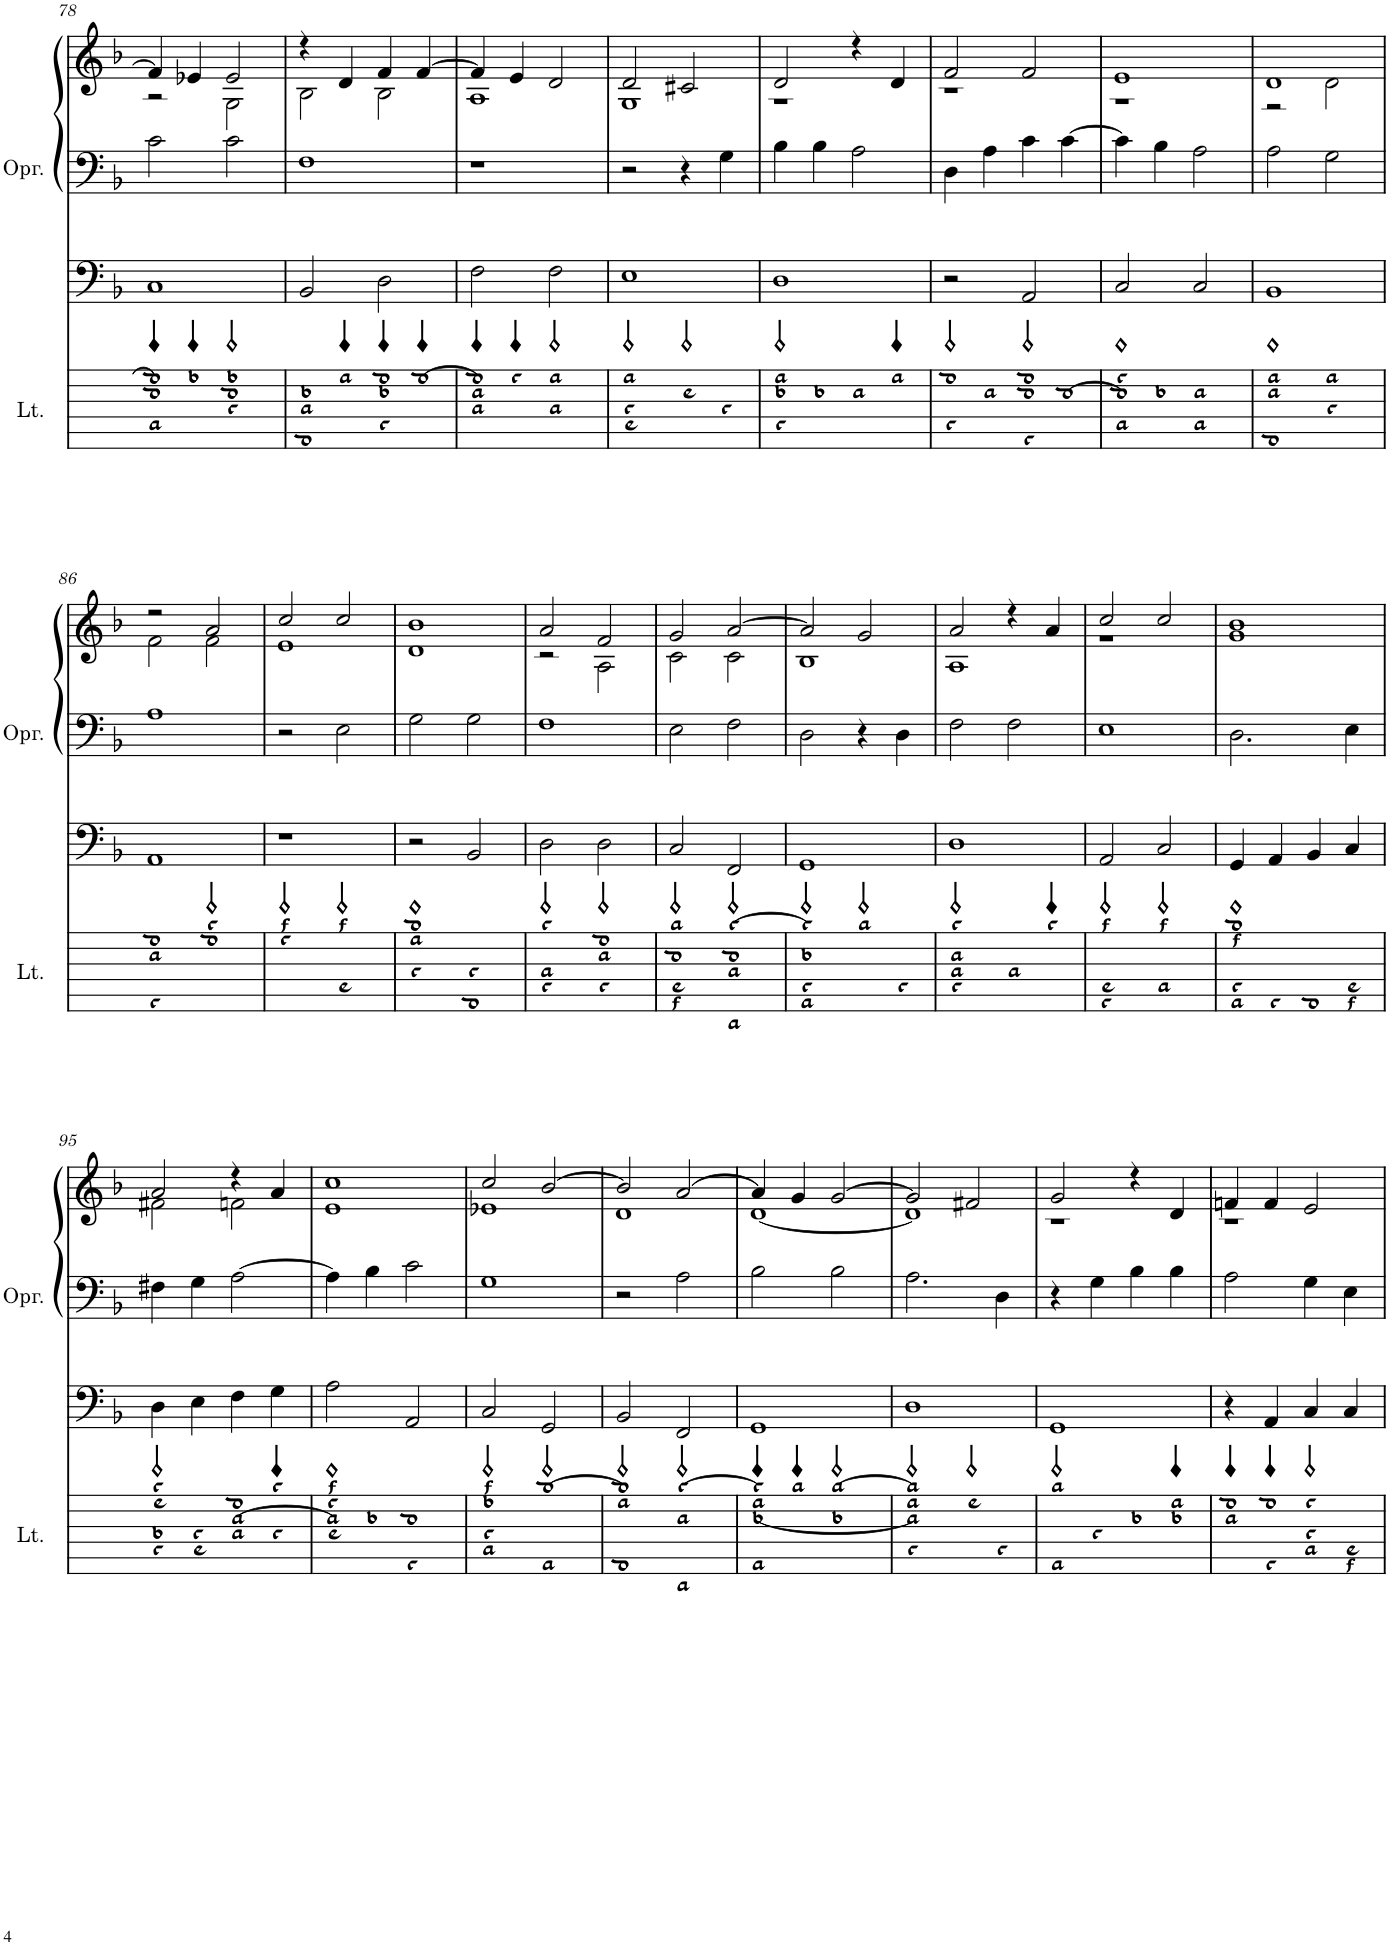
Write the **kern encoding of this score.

**kern	**kern	**kern	**kern
*part2	*part1	*part1	*part1
*staff4	*staff3	*staff2	*staff1
*I"Lute	*I"Organ	*	*
*I'Lt.	*	*	*
!!LO:PB:g=z
*	*clefF4	*clefF4	*clefG2
*k[b-]	*k[b-]	*k[b-]	*k[b-]
*M2/2	*M2/2	*M2/2	*M2/2
*met(c|)	*met(c|)	*met(c|)	*met(c|)
=78	=78	=78	=78
*^	*	*	*^
*	*^	*	*	*	*
*	*	*^	*	*	*	*
4f]	2r	2c	1C	1C	2c\	4f/]	2r
4e-X	.	.	.	.	.	4e-X/	.
2e-	2G	2c	.	.	2c\	2e-/	2G\
=79	=79	=79	=79	=79	=79	=79	=79
4r	2B-	1F	2BB-	2BB-/	1F	4r	2B-\
4d	.	.	.	.	.	4d/	.
4f	2B-	.	2D	2D\	.	4f/	2B-\
[4f	.	.	.	.	.	[4f/	.
=80	=80	=80	=80	=80	=80	=80	=80
4f]	1A	2F	2r	2F\	1r	4f/]	1A
4e	.	.	.	.	.	4e/	.
2d	.	2F	2r	2F\	.	2d/	.
=81	=81	=81	=81	=81	=81	=81	=81
2d	1G	2.ryy	1E	1E	2r	2d/	1G
2c#X	.	.	.	.	4r	2c#X/	.
.	.	4G	.	.	4G\	.	.
=82	=82	=82	=82	=82	=82	=82	=82
2d	1r	4B-	1D	1D	4B-\	2d/	1r
.	.	4B-	.	.	4B-\	.	.
4r	.	2A	.	.	2A\	4r	.
4d	.	.	.	.	.	4d/	.
=83	=83	=83	=83	=83	=83	=83	=83
2f	1r	4D	2ryy	2r	4D\	2f/	1r
.	.	4A	.	.	4A\	.	.
2f	.	4c	2AA	2AA/	4c\	2f/	.
.	.	[4c	.	.	[4c\	.	.
=84	=84	=84	=84	=84	=84	=84	=84
1e	1r	4c]	2C	2C/	4c\]	1e	1r
.	.	4B-	.	.	4B-\	.	.
.	.	2C 2A	2r	2C/	2A\	.	.
=85	=85	=85	=85	=85	=85	=85	=85
1d	2r	2A	1BB-	1BB-	2A\	1d	2r
.	2d	2G	.	.	2G\	.	2d\
!!LO:LB:g=z	!!
=86	=86	=86	=86	=86	=86	=86	=86
2r	2f	1AA 1A	1r	1AA	1A	2r	2f\
2a	2f	.	.	.	.	2a/	2f\
*	*	*v	*v	*	*	*	*
=87	=87	=87	=87	=87	=87	=87
2cc	1e	2ryy	1r	2r	2cc/	1e
2cc	.	2E	.	2E\	2cc/	.
=88	=88	=88	=88	=88	=88	=88
*	*	*^	*	*	*	*
1b-	1d	2G	2ryy	2r	2G\	1b-	1d
.	.	2BB- 2G	2r	2BB-/	2G\	.	.
=89	=89	=89	=89	=89	=89	=89	=89
2a	2r	1F	2D	2D\	1F	2a/	2r
2f	2A	.	2D	2D\	.	2f/	2A\
=90	=90	=90	=90	=90	=90	=90	=90
2g	2c	2C 2E	2r	2C/	2E\	2g/	2c\
[2a	2c	2FF 2F	2r	2FF/	2F\	[2a/	2c\
=91	=91	=91	=91	=91	=91	=91	=91
2a]	1B-	2D	1GG	1GG	2D\	2a/]	1B-
2g	.	4r	.	.	4r	2g/	.
.	.	4D	.	.	4D\	.	.
=92	=92	=92	=92	=92	=92	=92	=92
2a	1A	2F	1D	1D	2F\	2a/	1A
4r	.	2F	.	.	2F\	4r	.
4a	.	.	.	.	.	4a/	.
=93	=93	=93	=93	=93	=93	=93	=93
2cc	1r	1E	2AA	2AA/	1E	2cc/	1r
2cc	.	.	2C	2C/	.	2cc/	.
=94	=94	=94	=94	=94	=94	=94	=94
1b-	1g	2.D	4GG	4GG/	2.D\	1b-	1g
.	.	.	4AA	4AA/	.	.	.
.	.	.	4BB-	4BB-/	.	.	.
.	.	4C 4E	4r	4C/	4E\	.	.
!!LO:LB:g=z	!!
=95	=95	=95	=95	=95	=95	=95	=95
2a	2f#X	4D 4F#X	4r	4D\	4F#X\	2a/	2f#X\
.	.	4E 4G	4r	4E\	4G\	.	.
4r	2fn	[2A	4Fn	4F\	[2A\	4r	2fn\
4a	.	.	4G	4G\	.	4a/	.
=96	=96	=96	=96	=96	=96	=96	=96
1cc	1e	4A]	2A	2A\	4A\]	1cc	1e
.	.	4B-	.	.	4B-\	.	.
.	.	2AA 2c	2r	2AA/	2c\	.	.
=97	=97	=97	=97	=97	=97	=97	=97
2cc	1e-X	1G	2C	2C/	1G	2cc/	1e-X
[2b-	.	.	2GG	2GG/	.	[2b-/	.
=98	=98	=98	=98	=98	=98	=98	=98
2b-]	1d	2BB-	2r	2BB-/	2r	2b-/]	1d
[2a	.	2FF 2A	2r	2FF/	2A\	[2a/	.
=99	=99	=99	=99	=99	=99	=99	=99
4a]	[1d	2B-	1GG	1GG	2B-\	4a/]	[1d
4g	.	.	.	.	.	4g/	.
[2g	.	2B-	.	.	2B-\	[2g/	.
=100	=100	=100	=100	=100	=100	=100	=100
2g]	1d]	2.A	1D	1D	2.A\	2g/]	1d]
2f#X	.	.	.	.	.	2f#X/	.
.	.	4D	.	.	4D\	.	.
=101	=101	=101	=101	=101	=101	=101	=101
2g	1r	4ryy	1GG	1GG	4r	2g/	1r
.	.	4G	.	.	4G\	.	.
4r	.	4B-	.	.	4B-\	4r	.
4d	.	4B-	.	.	4B-\	4d/	.
=102	=102	=102	=102	=102	=102	=102	=102
4fn	1r	2A	4ryy	4r	2A\	4fn/	1r
4f	.	.	4AA	4AA/	.	4f/	.
2e	.	4C 4G	4r	4C/	4G\	2e/	.
.	.	4C 4E	4r	4C/	4E\	.	.
*v	*v	*v	*v	*	*	*v	*v
=	=	=	=
*-	*-	*-	*-
